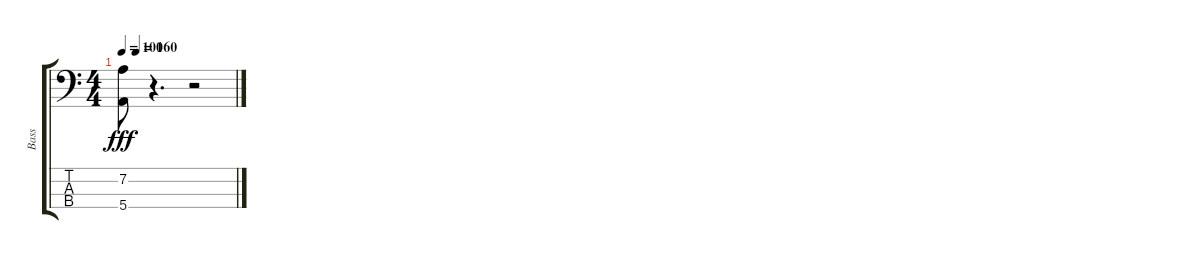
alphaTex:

\track ("Bass" "Bass") {instrument electricbassfinger}
\staff {score tabs}
\tuning (G2 D2 A1 E1) {hide}
\ts (4 4)
\tempo 100
\tempo (160 0.125)
\clef f4
\ks c
(7.2 5.4).8{dy fff} r.4{d} r.2
